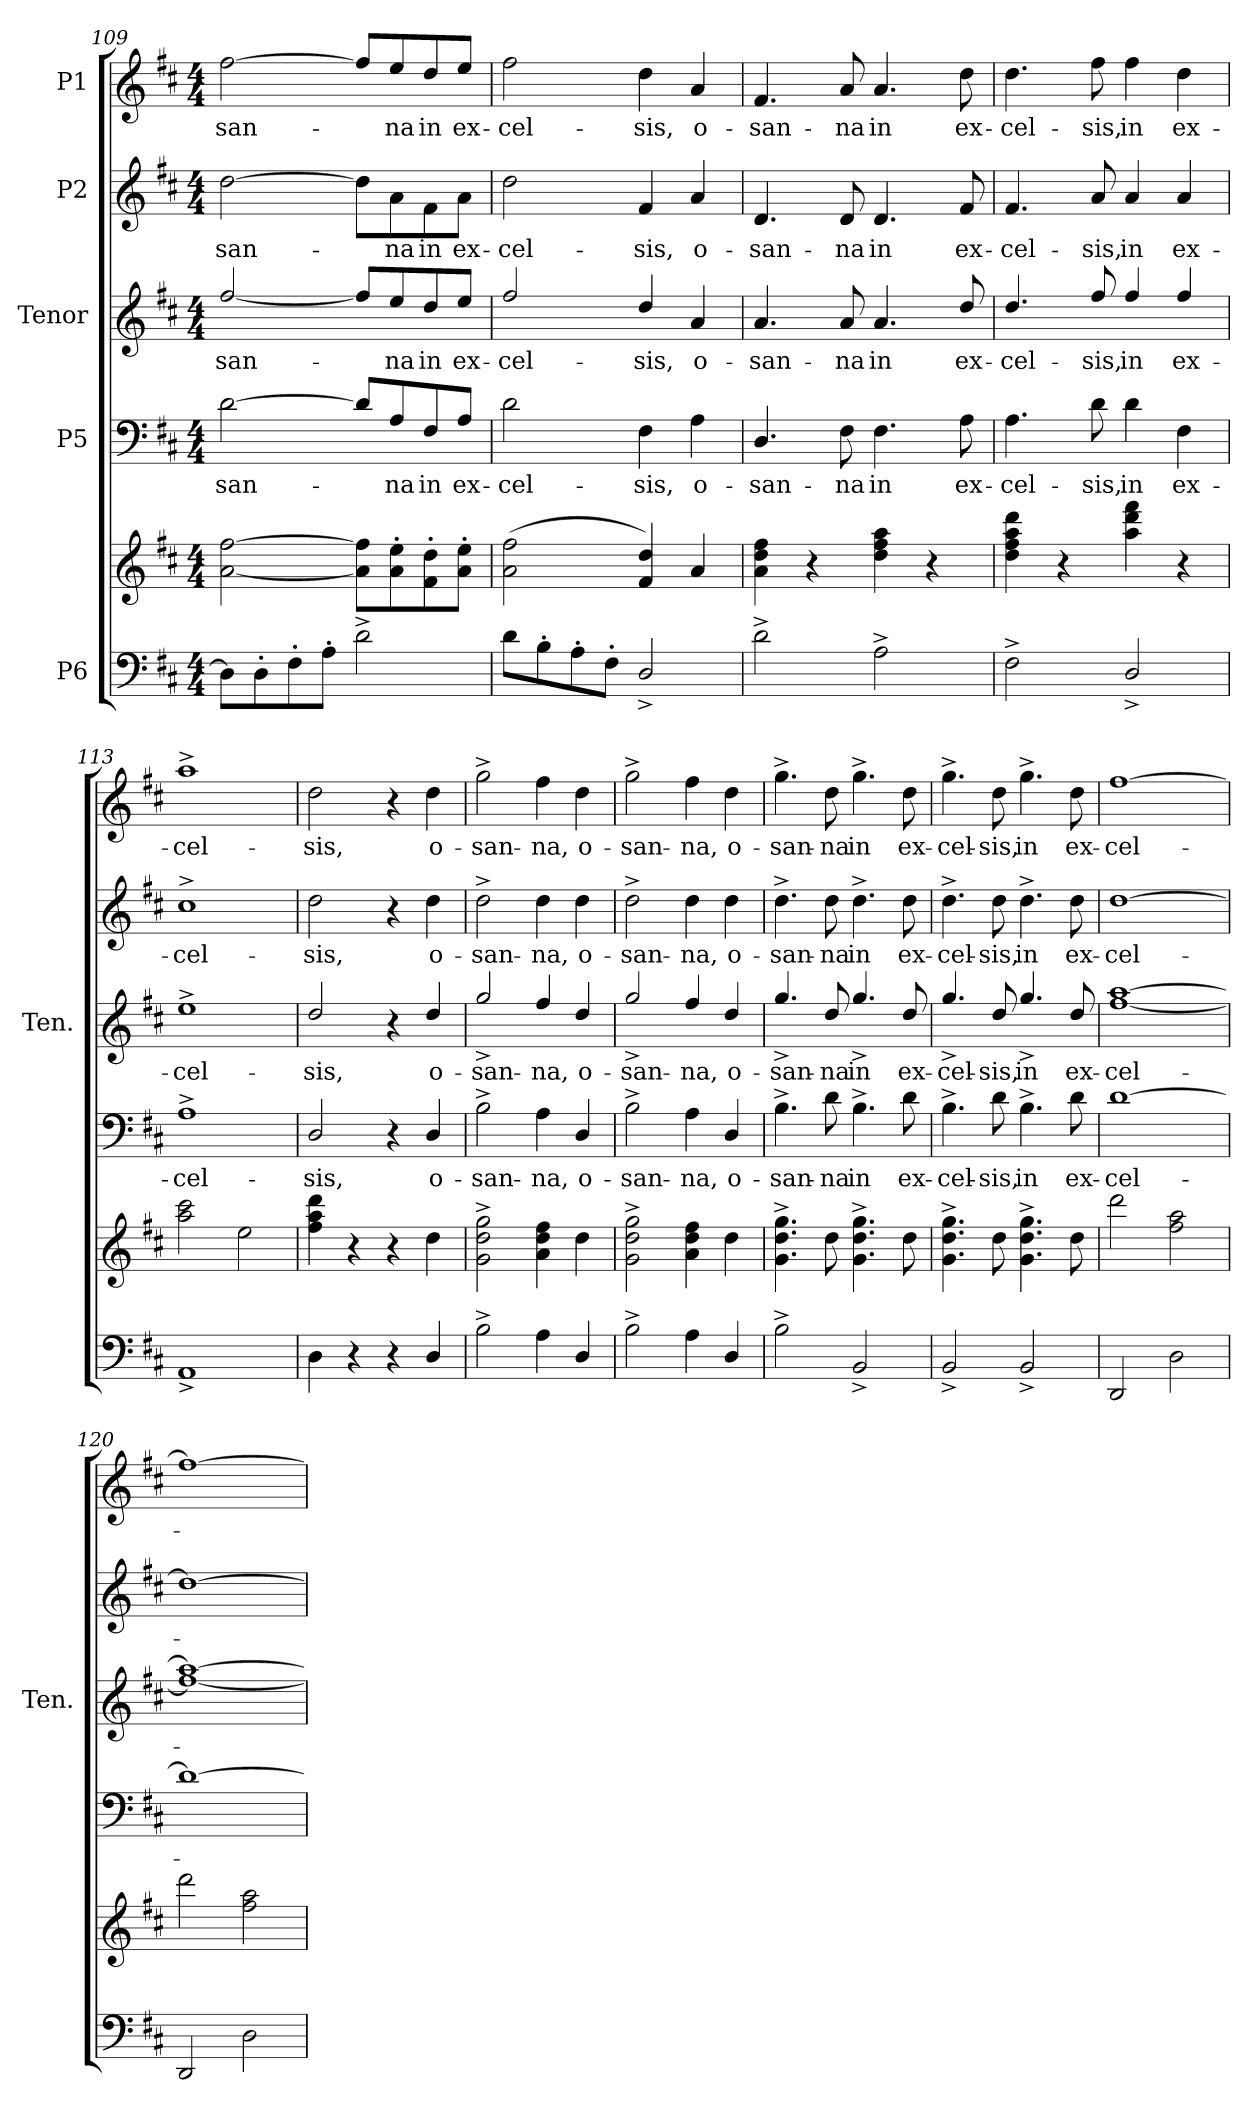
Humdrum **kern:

**kern	**kern	**kern	**text	**kern	**text	**kern	**text	**kern	**text
*part5	*part5	*part4	*part4	*part3	*part3	*part2	*part2	*part1	*part1
*staff6	*staff5	*staff4	*staff4	*staff3	*staff3	*staff2	*staff2	*staff1	*staff1
*I"P6	*	*I"P5	*	*I"Tenor	*	*I"P2	*	*I"P1	*
*	*	*	*	*I'Ten.	*	*	*	*	*
*clefF4	*clefG2	*clefF4	*	*clefG2	*	*clefG2	*	*clefG2	*
*	*	*	*	*ITrd7c12	*	*	*	*	*
*k[f#c#]	*k[f#c#]	*k[f#c#]	*	*k[f#c#]	*	*k[f#c#]	*	*k[f#c#]	*
*D:	*D:	*D:	*	*D:	*	*D:	*	*D:	*
*M4/4	*M4/4	*M4/4	*	*M4/4	*	*M4/4	*	*M4/4	*
=109	=109	=109	=109	=109	=109	=109	=109	=109	=109
!	!	!	!LO:LY:b	!	!LO:LY:b	!	!LO:LY:b	!	!LO:LY:b
8D\L]	[2a\ [2ff#\	[2d\	-san-	[2f#/	-san-	[2dd\	-san-	[2ff#\	-san-
8D'\	.	.	.	.	.	.	.	.	.
8F#'\	.	.	.	.	.	.	.	.	.
8A'\J	.	.	.	.	.	.	.	.	.
2d^\	8a\] 8ff#\]L	8d/L]	.	8f#/L]	.	8dd\L]	.	8ff#/L]	.
!	!	!	!LO:LY:b	!	!LO:LY:b	!	!LO:LY:b	!	!LO:LY:b
.	8a\' 8ee\'	8A/	-na	8e/	-na	8a\	-na	8ee/	-na
!	!	!	!LO:LY:b	!	!LO:LY:b	!	!LO:LY:b	!	!LO:LY:b
.	8f#\' 8dd\'	8F#/	in	8d/	in	8f#\	in	8dd/	in
!	!	!	!LO:LY:b	!	!LO:LY:b	!	!LO:LY:b	!	!LO:LY:b
.	8a\' 8ee\'J	8A/J	ex-	8e/J	ex-	8a\J	ex-	8ee/J	ex-
=110	=110	=110	=110	=110	=110	=110	=110	=110	=110
!	!	!	!LO:LY:b	!	!LO:LY:b	!	!LO:LY:b	!	!LO:LY:b
8d\L	(>2a\ 2ff#\	2d\	-cel-	2f#/	-cel-	2dd\	-cel-	2ff#\	-cel-
8B'\	.	.	.	.	.	.	.	.	.
8A'\	.	.	.	.	.	.	.	.	.
8F#'\J	.	.	.	.	.	.	.	.	.
!	!	!	!LO:LY:b	!	!LO:LY:b	!	!LO:LY:b	!	!LO:LY:b
2D^/	4f#/ 4dd/)	4F#\	-sis,	4d/	-sis,	4f#/	-sis,	4dd\	-sis,
!	!	!	!LO:LY:b	!	!LO:LY:b	!	!LO:LY:b	!	!LO:LY:b
.	4a/	4A\	o-	4A/	o-	4a/	o-	4a/	o-
=111	=111	=111	=111	=111	=111	=111	=111	=111	=111
!	!	!	!LO:LY:b	!	!LO:LY:b	!	!LO:LY:b	!	!LO:LY:b
2d^\	4a\ 4dd\ 4ff#\	4.D/	-san-	4.A/	-san-	4.d/	-san-	4.f#/	-san-
.	4r	.	.	.	.	.	.	.	.
!	!	!	!LO:LY:b	!	!LO:LY:b	!	!LO:LY:b	!	!LO:LY:b
.	.	8F#\	-na	8A/	-na	8d/	-na	8a/	-na
!	!	!	!LO:LY:b	!	!LO:LY:b	!	!LO:LY:b	!	!LO:LY:b
2A^\	4dd\ 4ff#\ 4aa\	4.F#\	in	4.A/	in	4.d/	in	4.a/	in
.	4r	.	.	.	.	.	.	.	.
!	!	!	!LO:LY:b	!	!LO:LY:b	!	!LO:LY:b	!	!LO:LY:b
.	.	8A\	ex-	8d/	ex-	8f#/	ex-	8dd\	ex-
=112	=112	=112	=112	=112	=112	=112	=112	=112	=112
!	!	!	!LO:LY:b	!	!LO:LY:b	!	!LO:LY:b	!	!LO:LY:b
2F#^\	4dd\ 4ff#\ 4aa\ 4ddd\	4.A\	-cel-	4.d/	-cel-	4.f#/	-cel-	4.dd\	-cel-
.	4r	.	.	.	.	.	.	.	.
!	!	!	!LO:LY:b	!	!LO:LY:b	!	!LO:LY:b	!	!LO:LY:b
.	.	8d\	-sis,	8f#/	-sis,	8a/	-sis,	8ff#\	-sis,
!	!	!	!LO:LY:b	!	!LO:LY:b	!	!LO:LY:b	!	!LO:LY:b
2D^/	4aa\ 4ddd\ 4fff#\	4d\	in	4f#/	in	4a/	in	4ff#\	in
!	!	!	!LO:LY:b	!	!LO:LY:b	!	!LO:LY:b	!	!LO:LY:b
.	4r	4F#\	ex-	4f#/	ex-	4a/	ex-	4dd\	ex-
=113	=113	=113	=113	=113	=113	=113	=113	=113	=113
!	!	!	!LO:LY:b	!	!LO:LY:b	!	!LO:LY:b	!	!LO:LY:b
1AA^	2aa\ 2ccc#\	1A^	-cel-	1e^	-cel-	1cc#^	-cel-	1aa^	-cel-
.	2ee\	.	.	.	.	.	.	.	.
=114	=114	=114	=114	=114	=114	=114	=114	=114	=114
!	!	!	!LO:LY:b	!	!LO:LY:b	!	!LO:LY:b	!	!LO:LY:b
4D\	4ff#\ 4aa\ 4ddd\	2D/	-sis,	2d/	-sis,	2dd\	-sis,	2dd\	-sis,
4r	4r	.	.	.	.	.	.	.	.
4r	4r	4r	.	4r	.	4r	.	4r	.
!	!	!	!LO:LY:b	!	!LO:LY:b	!	!LO:LY:b	!	!LO:LY:b
4D/	4dd\	4D/	o-	4d/	o-	4dd\	o-	4dd\	o-
=115	=115	=115	=115	=115	=115	=115	=115	=115	=115
!	!	!	!LO:LY:b	!	!LO:LY:b	!	!LO:LY:b	!	!LO:LY:b
2B^\	2g\^ 2dd\^ 2gg\^	2B^\	-san-	2g^/	-san-	2dd^\	-san-	2gg^\	-san-
!	!	!	!LO:LY:b	!	!LO:LY:b	!	!LO:LY:b	!	!LO:LY:b
4A\	4a\ 4dd\ 4ff#\	4A\	-na,	4f#/	-na,	4dd\	-na,	4ff#\	-na,
!	!	!	!LO:LY:b	!	!LO:LY:b	!	!LO:LY:b	!	!LO:LY:b
4D/	4dd\	4D/	o-	4d/	o-	4dd\	o-	4dd\	o-
=116	=116	=116	=116	=116	=116	=116	=116	=116	=116
!	!	!	!LO:LY:b	!	!LO:LY:b	!	!LO:LY:b	!	!LO:LY:b
2B^\	2g\^ 2dd\^ 2gg\^	2B^\	-san-	2g^/	-san-	2dd^\	-san-	2gg^\	-san-
!	!	!	!LO:LY:b	!	!LO:LY:b	!	!LO:LY:b	!	!LO:LY:b
4A\	4a\ 4dd\ 4ff#\	4A\	-na,	4f#/	-na,	4dd\	-na,	4ff#\	-na,
!	!	!	!LO:LY:b	!	!LO:LY:b	!	!LO:LY:b	!	!LO:LY:b
4D/	4dd\	4D/	o-	4d/	o-	4dd\	o-	4dd\	o-
=117	=117	=117	=117	=117	=117	=117	=117	=117	=117
!	!	!	!LO:LY:b	!	!LO:LY:b	!	!LO:LY:b	!	!LO:LY:b
2B^\	4.g\^ 4.dd\^ 4.gg\^	4.B^\	-san-	4.g^/	-san-	4.dd^\	-san-	4.gg^\	-san-
!	!	!	!LO:LY:b	!	!LO:LY:b	!	!LO:LY:b	!	!LO:LY:b
.	8dd\	8d\	-na	8d/	-na	8dd\	-na	8dd\	-na
!	!	!	!LO:LY:b	!	!LO:LY:b	!	!LO:LY:b	!	!LO:LY:b
2BB^/	4.g\^ 4.dd\^ 4.gg\^	4.B^\	in	4.g^/	in	4.dd^\	in	4.gg^\	in
!	!	!	!LO:LY:b	!	!LO:LY:b	!	!LO:LY:b	!	!LO:LY:b
.	8dd\	8d\	ex-	8d/	ex-	8dd\	ex-	8dd\	ex-
=118	=118	=118	=118	=118	=118	=118	=118	=118	=118
!	!	!	!LO:LY:b	!	!LO:LY:b	!	!LO:LY:b	!	!LO:LY:b
2BB^/	4.g\^ 4.dd\^ 4.gg\^	4.B^\	-cel-	4.g^/	-cel-	4.dd^\	-cel-	4.gg^\	-cel-
!	!	!	!LO:LY:b	!	!LO:LY:b	!	!LO:LY:b	!	!LO:LY:b
.	8dd\	8d\	-sis,	8d/	-sis,	8dd\	-sis,	8dd\	-sis,
!	!	!	!LO:LY:b	!	!LO:LY:b	!	!LO:LY:b	!	!LO:LY:b
2BB^/	4.g\^ 4.dd\^ 4.gg\^	4.B^\	in	4.g^/	in	4.dd^\	in	4.gg^\	in
!	!	!	!LO:LY:b	!	!LO:LY:b	!	!LO:LY:b	!	!LO:LY:b
.	8dd\	8d\	ex-	8d/	ex-	8dd\	ex-	8dd\	ex-
=119	=119	=119	=119	=119	=119	=119	=119	=119	=119
!	!	!	!LO:LY:b	!	!LO:LY:b	!	!LO:LY:b	!	!LO:LY:b
*	*	*	*	*^	*	*	*	*	*
2DD/	2ddd\	[1d	-cel-	[1a	[1f#	-cel-	[1dd	-cel-	[1ff#	-cel-
2D\	2ff#\ 2aa\	.	.	.	.	.	.	.	.	.
=120	=120	=120	=120	=120	=120	=120	=120	=120	=120	=120
2DD/	2ddd\	1d_	.	1a_	1f#_	.	1dd_	.	1ff#_	.
2D\	2ff#\ 2aa\	.	.	.	.	.	.	.	.	.
*	*	*	*	*v	*v	*	*	*	*	*
=	=	=	=	=	=	=	=	=	=
*-	*-	*-	*-	*-	*-	*-	*-	*-	*-
